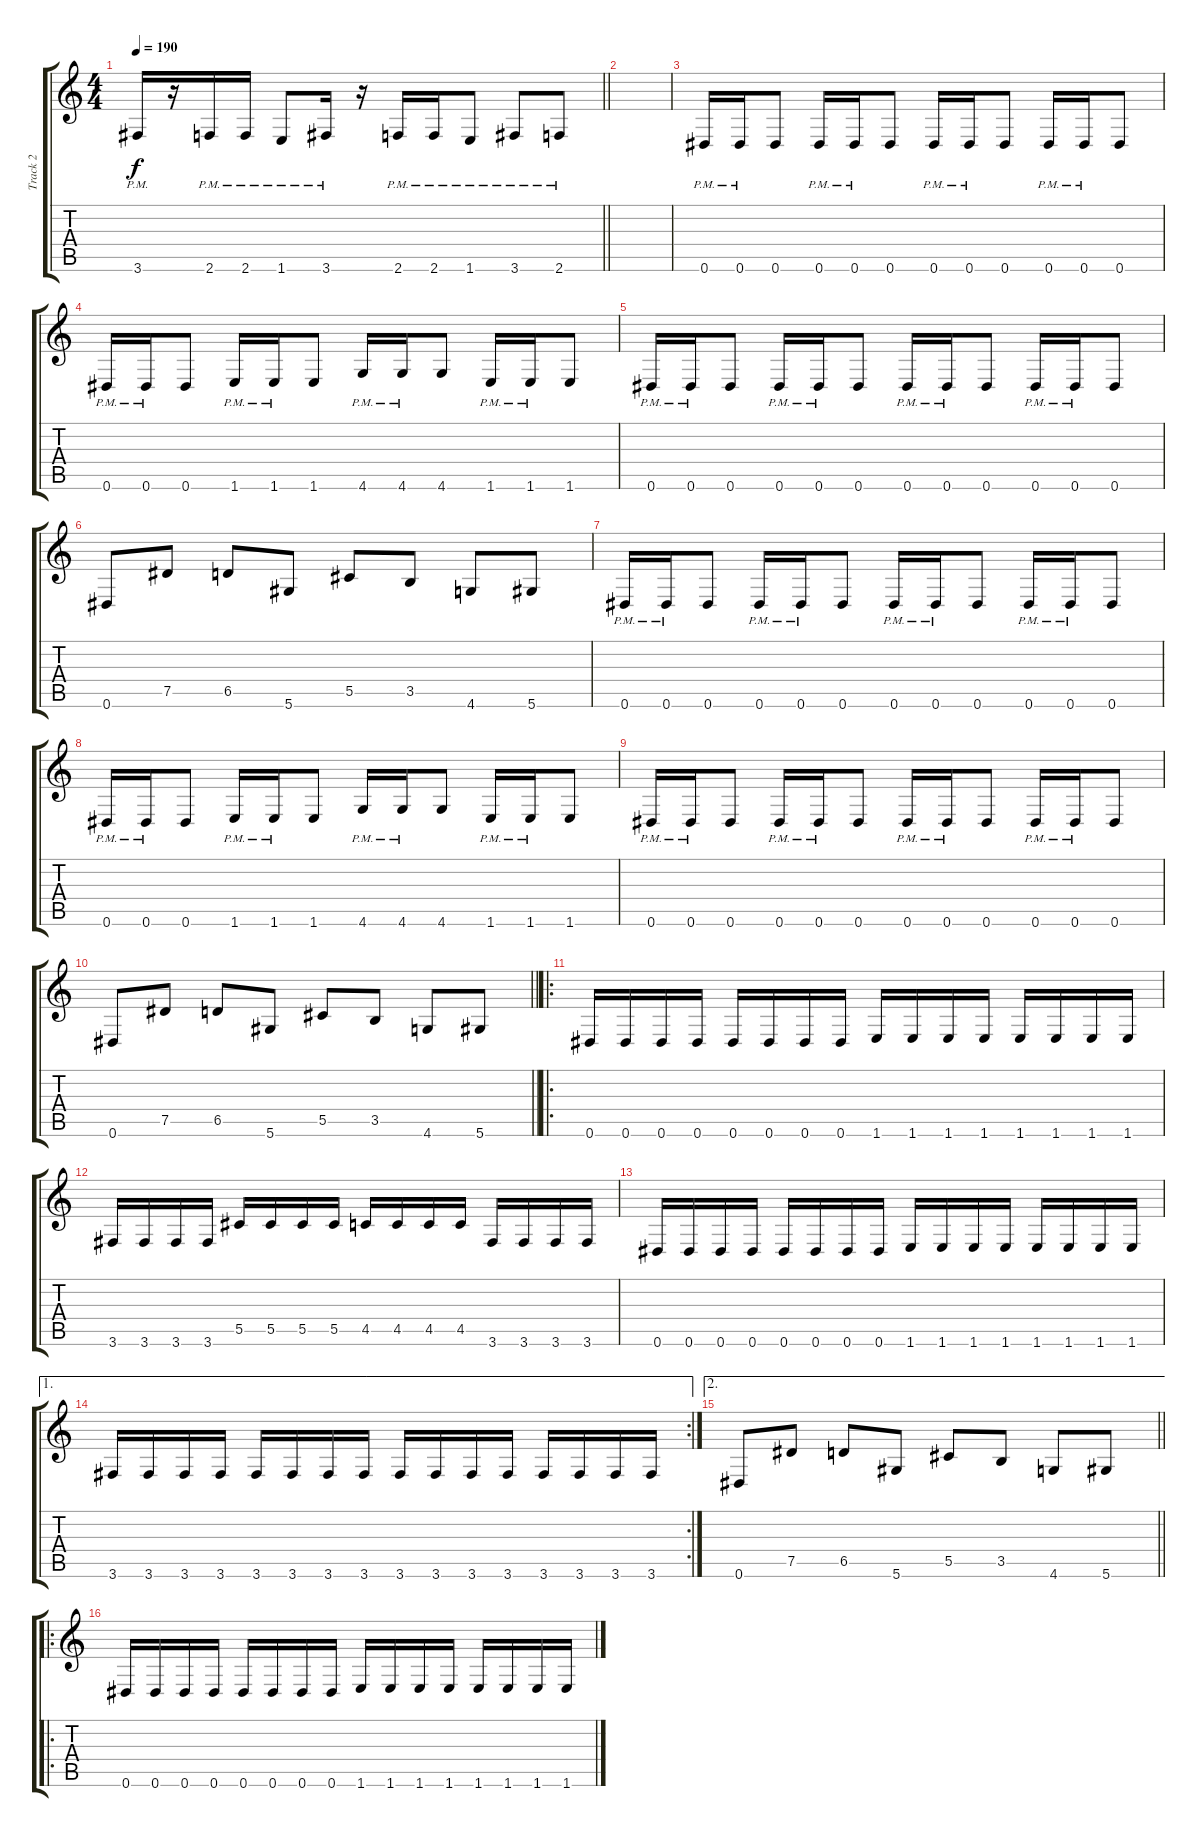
\track ("Track 2" "Track 2") {instrument distortionguitar}
\staff {score tabs}
\tuning (Eb4 Bb3 Gb3 Db3 Ab2 Eb2) {hide}
\ts (4 4)
\tempo 190
\clef g2
\barLineRight lightlight
\ks c
3.6{pm}.16{dy f} r.16 2.6{pm}.16 2.6{pm}.16 1.6{pm}.8 3.6{pm}.16 r.16 2.6{pm}.16 2.6{pm}.16 1.6{pm}.8 3.6{pm}.8 2.6{pm}.8 |
|
\section ("" "")
0.6{pm}.16 0.6{pm}.16 0.6.8 0.6{pm}.16 0.6{pm}.16 0.6.8 0.6{pm}.16 0.6{pm}.16 0.6.8 0.6{pm}.16 0.6{pm}.16 0.6.8 |
0.6{pm}.16 0.6{pm}.16 0.6.8 1.6{pm}.16 1.6{pm}.16 1.6.8 4.6{pm}.16 4.6{pm}.16 4.6.8 1.6{pm}.16 1.6{pm}.16 1.6.8 |
0.6{pm}.16 0.6{pm}.16 0.6.8 0.6{pm}.16 0.6{pm}.16 0.6.8 0.6{pm}.16 0.6{pm}.16 0.6.8 0.6{pm}.16 0.6{pm}.16 0.6.8 |
0.6.8 7.5.8 6.5.8 5.6.8 5.5.8 3.5.8 4.6.8 5.6.8 |
0.6{pm}.16 0.6{pm}.16 0.6.8 0.6{pm}.16 0.6{pm}.16 0.6.8 0.6{pm}.16 0.6{pm}.16 0.6.8 0.6{pm}.16 0.6{pm}.16 0.6.8 |
0.6{pm}.16 0.6{pm}.16 0.6.8 1.6{pm}.16 1.6{pm}.16 1.6.8 4.6{pm}.16 4.6{pm}.16 4.6.8 1.6{pm}.16 1.6{pm}.16 1.6.8 |
0.6{pm}.16 0.6{pm}.16 0.6.8 0.6{pm}.16 0.6{pm}.16 0.6.8 0.6{pm}.16 0.6{pm}.16 0.6.8 0.6{pm}.16 0.6{pm}.16 0.6.8 |
\barLineRight lightlight
0.6.8 7.5.8 6.5.8 5.6.8 5.5.8 3.5.8 4.6.8 5.6.8 |
\ro
\section ("" "")
0.6.16 0.6.16 0.6.16 0.6.16 0.6.16 0.6.16 0.6.16 0.6.16 1.6.16 1.6.16 1.6.16 1.6.16 1.6.16 1.6.16 1.6.16 1.6.16 |
3.6.16 3.6.16 3.6.16 3.6.16 5.5.16 5.5.16 5.5.16 5.5.16 4.5.16 4.5.16 4.5.16 4.5.16 3.6.16 3.6.16 3.6.16 3.6.16 |
0.6.16 0.6.16 0.6.16 0.6.16 0.6.16 0.6.16 0.6.16 0.6.16 1.6.16 1.6.16 1.6.16 1.6.16 1.6.16 1.6.16 1.6.16 1.6.16 |
\ae 1
\rc 2
3.6.16 3.6.16 3.6.16 3.6.16 3.6.16 3.6.16 3.6.16 3.6.16 3.6.16 3.6.16 3.6.16 3.6.16 3.6.16 3.6.16 3.6.16 3.6.16 |
\ae 2
\barLineRight lightlight
0.6.8 7.5.8 6.5.8 5.6.8 5.5.8 3.5.8 4.6.8 5.6.8 |
\ro
0.6.16 0.6.16 0.6.16 0.6.16 0.6.16 0.6.16 0.6.16 0.6.16 1.6.16 1.6.16 1.6.16 1.6.16 1.6.16 1.6.16 1.6.16 1.6.16
